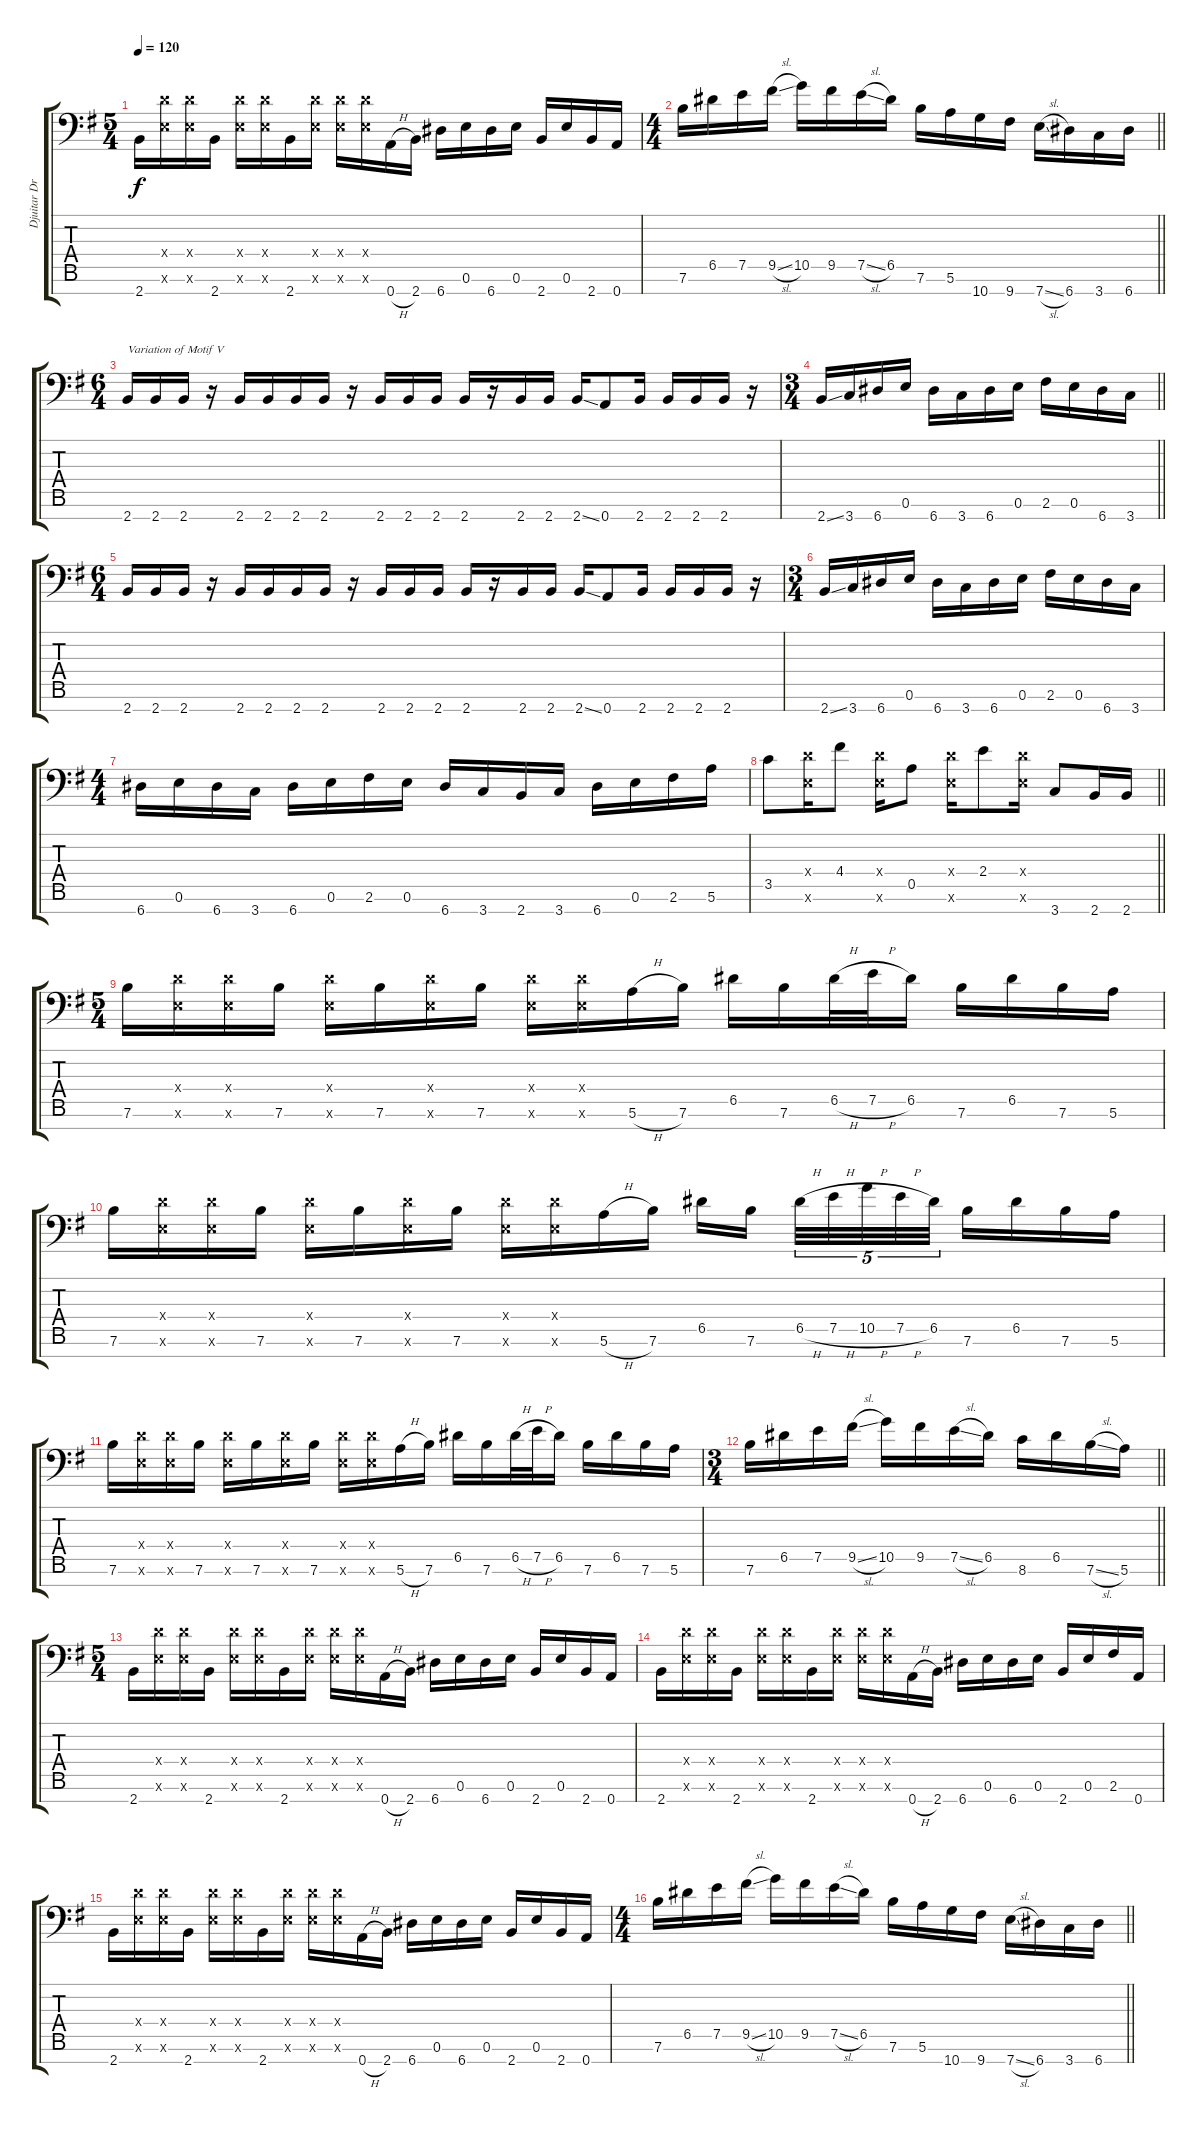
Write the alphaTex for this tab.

\track ("Djuitar Dropped A" "Djuitar Dr") {instrument distortionguitar}
\staff {score tabs}
\tuning (E4 B3 G3 D3 A2 E2 A1) {hide}
\ts (5 4)
\tempo 120
\clef f4
\ks eminor
2.7.16{dy f} (0.4{x} 0.6{x}).16 (0.4{x} 0.6{x}).16 2.7.16 (0.4{x} 0.6{x}).16 (0.4{x} 0.6{x}).16 2.7.16 (0.4{x} 0.6{x}).16 (0.4{x} 0.6{x}).16 (0.4{x} 0.6{x}).16 0.7{h}.16 2.7.16 6.7.16 0.6.16 6.7.16 0.6.16 2.7.16 0.6.16 2.7.16 0.7.16 |
\ts (4 4)
\barLineRight lightlight
7.6.16 6.5.16 7.5.16 9.5{sl}.16 10.5.16 9.5.16 7.5{sl}.16 6.5.16 7.6.16 5.6.16 10.7.16 9.7.16 7.7{sl}.16 6.7.16 3.7.16 6.7.16 |
\ts (6 4)
\section ("" "")
2.7.16{txt "Variation of Motif V"} 2.7.16 2.7.16 r.16 2.7.16 2.7.16 2.7.16 2.7.16 r.16 2.7.16 2.7.16 2.7.16 2.7.16 r.16 2.7.16 2.7.16 2.7{ss}.16 0.7.8 2.7.16 2.7.16 2.7.16 2.7.16 r.16 |
\ts (3 4)
\barLineRight lightlight
2.7{ss}.16 3.7.16 6.7.16 0.6.16 6.7.16 3.7.16 6.7.16 0.6.16 2.6.16 0.6.16 6.7.16 3.7.16 |
\ts (6 4)
2.7.16 2.7.16 2.7.16 r.16 2.7.16 2.7.16 2.7.16 2.7.16 r.16 2.7.16 2.7.16 2.7.16 2.7.16 r.16 2.7.16 2.7.16 2.7{ss}.16 0.7.8 2.7.16 2.7.16 2.7.16 2.7.16 r.16 |
\ts (3 4)
2.7{ss}.16 3.7.16 6.7.16 0.6.16 6.7.16 3.7.16 6.7.16 0.6.16 2.6.16 0.6.16 6.7.16 3.7.16 |
\ts (4 4)
6.7.16 0.6.16 6.7.16 3.7.16 6.7.16 0.6.16 2.6.16 0.6.16 6.7.16 3.7.16 2.7.16 3.7.16 6.7.16 0.6.16 2.6.16 5.6.16 |
\barLineRight lightlight
3.5.8 (0.4{x} 0.6{x}).16 4.4.8 (0.4{x} 0.6{x}).16 0.5.8 (0.4{x} 0.6{x}).16 2.4.8 (0.4{x} 0.6{x}).16 3.7.8 2.7.16 2.7.16 |
\ts (5 4)
\section ("" "")
7.6.16 (0.4{x} 0.6{x}).16 (0.4{x} 0.6{x}).16 7.6.16 (0.4{x} 0.6{x}).16 7.6.16 (0.4{x} 0.6{x}).16 7.6.16 (0.4{x} 0.6{x}).16 (0.4{x} 0.6{x}).16 5.6{h}.16 7.6.16 6.5.16 7.6.16 6.5{h}.32 7.5{h}.32 6.5.16 7.6.16 6.5.16 7.6.16 5.6.16 |
7.6.16 (0.4{x} 0.6{x}).16 (0.4{x} 0.6{x}).16 7.6.16 (0.4{x} 0.6{x}).16 7.6.16 (0.4{x} 0.6{x}).16 7.6.16 (0.4{x} 0.6{x}).16 (0.4{x} 0.6{x}).16 5.6{h}.16 7.6.16 6.5.16 7.6.16{beam splitsecondary} 6.5{h}.32{tu (5 4)} 7.5{h}.32{tu (5 4)} 10.5{h}.32{tu (5 4)} 7.5{h}.32{tu (5 4)} 6.5.32{tu (5 4)} 7.6.16 6.5.16 7.6.16 5.6.16 |
7.6.16 (0.4{x} 0.6{x}).16 (0.4{x} 0.6{x}).16 7.6.16 (0.4{x} 0.6{x}).16 7.6.16 (0.4{x} 0.6{x}).16 7.6.16 (0.4{x} 0.6{x}).16 (0.4{x} 0.6{x}).16 5.6{h}.16 7.6.16 6.5.16 7.6.16 6.5{h}.32 7.5{h}.32 6.5.16 7.6.16 6.5.16 7.6.16 5.6.16 |
\ts (3 4)
\barLineRight lightlight
7.6.16 6.5.16 7.5.16 9.5{sl}.16 10.5.16 9.5.16 7.5{sl}.16 6.5.16 8.6.16 6.5.16 7.6{sl}.16 5.6.16 |
\ts (5 4)
2.7.16 (0.4{x} 0.6{x}).16 (0.4{x} 0.6{x}).16 2.7.16 (0.4{x} 0.6{x}).16 (0.4{x} 0.6{x}).16 2.7.16 (0.4{x} 0.6{x}).16 (0.4{x} 0.6{x}).16 (0.4{x} 0.6{x}).16 0.7{h}.16 2.7.16 6.7.16 0.6.16 6.7.16 0.6.16 2.7.16 0.6.16 2.7.16 0.7.16 |
2.7.16 (0.4{x} 0.6{x}).16 (0.4{x} 0.6{x}).16 2.7.16 (0.4{x} 0.6{x}).16 (0.4{x} 0.6{x}).16 2.7.16 (0.4{x} 0.6{x}).16 (0.4{x} 0.6{x}).16 (0.4{x} 0.6{x}).16 0.7{h}.16 2.7.16 6.7.16 0.6.16 6.7.16 0.6.16 2.7.16 0.6.16 2.6.16 0.7.16 |
2.7.16 (0.4{x} 0.6{x}).16 (0.4{x} 0.6{x}).16 2.7.16 (0.4{x} 0.6{x}).16 (0.4{x} 0.6{x}).16 2.7.16 (0.4{x} 0.6{x}).16 (0.4{x} 0.6{x}).16 (0.4{x} 0.6{x}).16 0.7{h}.16 2.7.16 6.7.16 0.6.16 6.7.16 0.6.16 2.7.16 0.6.16 2.7.16 0.7.16 |
\ts (4 4)
\barLineRight lightlight
7.6.16 6.5.16 7.5.16 9.5{sl}.16 10.5.16 9.5.16 7.5{sl}.16 6.5.16 7.6.16 5.6.16 10.7.16 9.7.16 7.7{sl}.16 6.7.16 3.7.16 6.7.16
